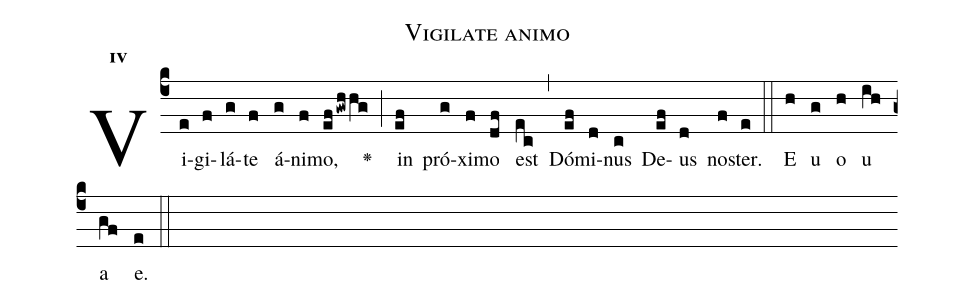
name:Vigilate animo;
office-part:Antiphona;
mode:4;
%%
initial-style: 1;
name: Vigilate animo
book: Antiphonae & Responsoria/Tomus I, p. 66;
occasion: Die 18 Dec;
office-part: Laudes Ant E;
user-notes: ;
commentary: ;
annotation: 4e;
centering-scheme: english;
fontsize: 12;
font: OFLSortsMillGoudy;
height: 11;
width: 4.5;
%%
(c4)Vi(e)gi(f)lá(g)te(f) á(g)ni(f)mo,(ef/gwh/hg) <v>\greheightstar</v>(;) in(ef) pró(g)xi(f)mo(df) est(ec) (,) Dó(ef)mi(d)nus(c) De(ef)us(d) no(f)ster.(e) (::)
E(h) u(g) o(h) u(ih) a(gf) e.(e) (::)
